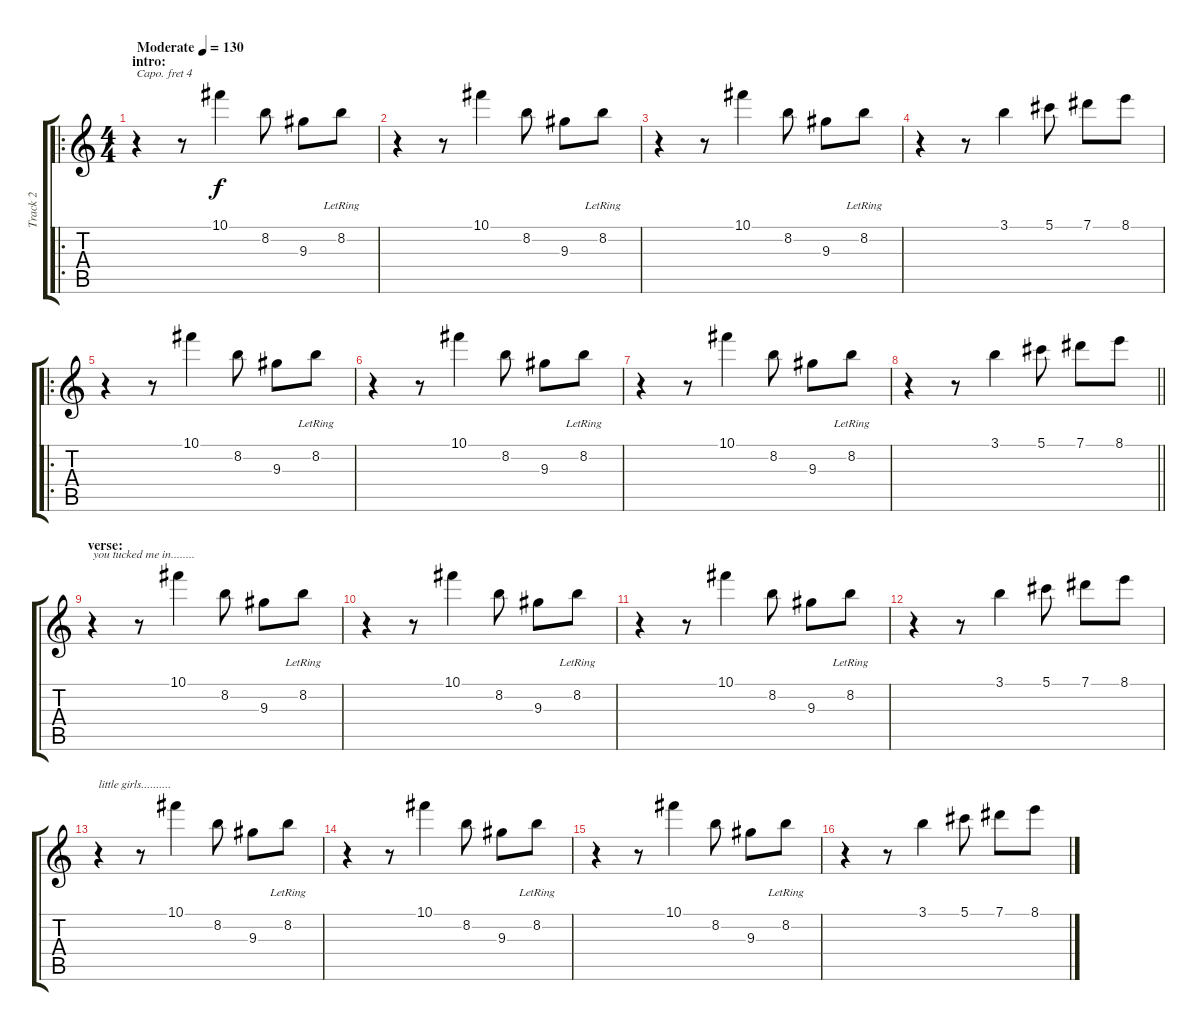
\track ("Track 2" "Track 2") {instrument acousticguitarsteel}
\staff {score tabs}
\capo 4
\tuning (E4 B3 G3 D3 A2 E2) {hide}
\ro
\ts (4 4)
\section ("" "intro:")
\tempo (130 "Moderate")
\clef g2
\ks c
r.4{dy f instrument acousticguitarsteel} r.8 10.1.4 8.2.8 9.3.8 8.2{lr}.8 |
r.4 r.8 10.1.4 8.2.8 9.3.8 8.2{lr}.8 |
r.4 r.8 10.1.4 8.2.8 9.3.8 8.2{lr}.8 |
r.4 r.8 3.1.4 5.1.8 7.1.8 8.1.8 |
\ro
r.4 r.8 10.1.4 8.2.8 9.3.8 8.2{lr}.8 |
r.4 r.8 10.1.4 8.2.8 9.3.8 8.2{lr}.8 |
r.4 r.8 10.1.4 8.2.8 9.3.8 8.2{lr}.8 |
\barLineRight lightlight
r.4 r.8 3.1.4 5.1.8 7.1.8 8.1.8 |
\section ("" "verse:")
r.4{txt "you tucked me in........"} r.8 10.1.4 8.2.8 9.3.8 8.2{lr}.8 |
r.4 r.8 10.1.4 8.2.8 9.3.8 8.2{lr}.8 |
r.4 r.8 10.1.4 8.2.8 9.3.8 8.2{lr}.8 |
r.4 r.8 3.1.4 5.1.8 7.1.8 8.1.8 |
r.4{txt "little girls.........."} r.8 10.1.4 8.2.8 9.3.8 8.2{lr}.8 |
r.4 r.8 10.1.4 8.2.8 9.3.8 8.2{lr}.8 |
r.4 r.8 10.1.4 8.2.8 9.3.8 8.2{lr}.8 |
r.4 r.8 3.1.4 5.1.8 7.1.8 8.1.8
